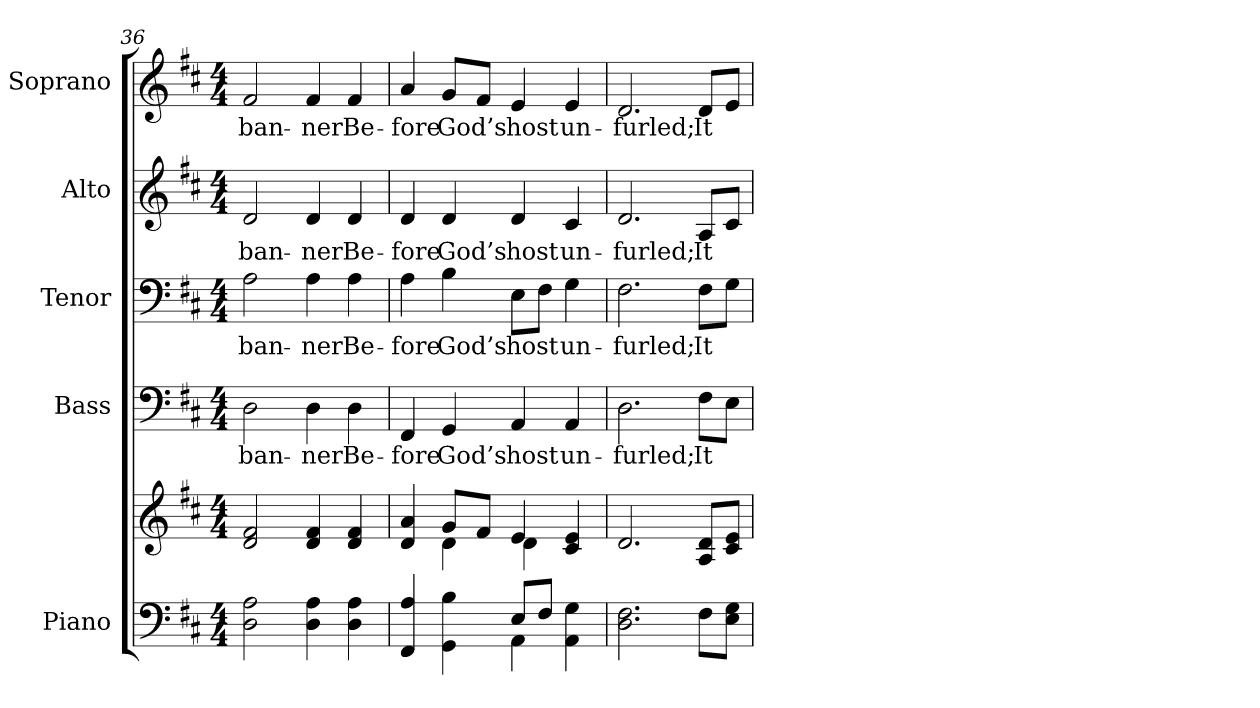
**kern	**kern	**kern	**text	**kern	**text	**kern	**text	**kern	**text
*part5	*part5	*part4	*part4	*part3	*part3	*part2	*part2	*part1	*part1
*staff6	*staff5	*staff4	*staff4	*staff3	*staff3	*staff2	*staff2	*staff1	*staff1
*I"Piano	*	*I"Bass	*	*I"Tenor	*	*I"Alto	*	*I"Soprano	*
*I'Pno.	*	*I'B.	*	*I'T.	*	*I'A.	*	*I'S.	*
*clefF4	*clefG2	*clefF4	*	*clefF4	*	*clefG2	*	*clefG2	*
*k[f#c#]	*k[f#c#]	*k[f#c#]	*	*k[f#c#]	*	*k[f#c#]	*	*k[f#c#]	*
*D:	*D:	*D:	*	*D:	*	*D:	*	*D:	*
*M4/4	*M4/4	*M4/4	*	*M4/4	*	*M4/4	*	*M4/4	*
=36	=36	=36	=36	=36	=36	=36	=36	=36	=36
!	!	!	!LO:LY:b:color=#000000	!	!	!	!	!	!
!	!	!	!	!	!LO:LY:b:color=#000000	!	!	!	!
!	!	!	!	!	!	!	!LO:LY:b:color=#000000	!	!
!	!	!	!	!	!	!	!	!	!LO:LY:b:color=#000000
2Di\ 2Ai	2di/ 2f#i	2Di\	ban-	2Ai\	ban-	2di/	ban-	2f#i/	ban-
!	!	!	!LO:LY:b:color=#000000	!	!	!	!	!	!
!	!	!	!	!	!LO:LY:b:color=#000000	!	!	!	!
!	!	!	!	!	!	!	!LO:LY:b:color=#000000	!	!
!	!	!	!	!	!	!	!	!	!LO:LY:b:color=#000000
4Di\ 4Ai	4di/ 4f#i	4Di\	-ner	4Ai\	-ner	4di/	-ner	4f#i/	-ner
!	!	!	!LO:LY:b:color=#000000	!	!	!	!	!	!
!	!	!	!	!	!LO:LY:b:color=#000000	!	!	!	!
!	!	!	!	!	!	!	!LO:LY:b:color=#000000	!	!
!	!	!	!	!	!	!	!	!	!LO:LY:b:color=#000000
4Di\ 4Ai	4di/ 4f#i	4Di\	Be-	4Ai\	Be-	4di/	Be-	4f#i/	Be-
!!LO:PB:g=z
=37	=37	=37	=37	=37	=37	=37	=37	=37	=37
*^	*^	*	*	*	*	*	*	*	*
!	!	!	!	!	!LO:LY:b:color=#000000	!	!	!	!	!	!
!	!	!	!	!	!	!	!LO:LY:b:color=#000000	!	!	!	!
!	!	!	!	!	!	!	!	!	!LO:LY:b:color=#000000	!	!
!	!	!	!	!	!	!	!	!	!	!	!LO:LY:b:color=#000000
4FF#i/ 4Ai	2ryy	4di/ 4ai	4ryy	4FF#i/	-fore	4Ai\	-fore	4di/	-fore	4ai/	-fore
!	!	!	!	!	!LO:LY:b:color=#000000	!	!	!	!	!	!
!	!	!	!	!	!	!	!LO:LY:b:color=#000000	!	!	!	!
!	!	!	!	!	!	!	!	!	!LO:LY:b:color=#000000	!	!
!	!	!	!	!	!	!	!	!	!	!	!LO:LY:b:color=#000000
4GGi\ 4Bi	.	8gi/L	4di\	4GGi/	God’s	4Bi\	God’s	4di/	God’s	8gi/L	God’s
.	.	8f#i/J	.	.	.	.	.	.	.	8f#i/J	.
!	!	!	!	!	!LO:LY:b:color=#000000	!	!	!	!	!	!
!	!	!	!	!	!	!	!LO:LY:b:color=#000000	!	!	!	!
!	!	!	!	!	!	!	!	!	!LO:LY:b:color=#000000	!	!
!	!	!	!	!	!	!	!	!	!	!	!LO:LY:b:color=#000000
8Ei/L	4AAi\	4ei/	4di\	4AAi/	host	8Ei\L	host	4di/	host	4ei/	host
8F#i/J	.	.	.	.	.	8F#i\J	.	.	.	.	.
!	!	!	!	!	!LO:LY:b:color=#000000	!	!	!	!	!	!
!	!	!	!	!	!	!	!LO:LY:b:color=#000000	!	!	!	!
!	!	!	!	!	!	!	!	!	!LO:LY:b:color=#000000	!	!
!	!	!	!	!	!	!	!	!	!	!	!LO:LY:b:color=#000000
4AAi\ 4Gi	4ryy	4c#i/ 4ei	4ryy	4AAi/	un-	4Gi\	un-	4c#i/	un-	4ei/	un-
*v	*v	*	*	*	*	*	*	*	*	*	*
*	*v	*v	*	*	*	*	*	*	*	*
=38	=38	=38	=38	=38	=38	=38	=38	=38	=38
*^	*^	*	*	*	*	*	*	*	*
!	!	!	!	!	!LO:LY:b:color=#000000	!	!	!	!	!	!
*v	*v	*	*	*	*	*	*	*	*	*	*
*	*v	*v	*	*	*	*	*	*	*	*
*^	*^	*	*	*	*	*	*	*	*
!	!	!	!	!	!	!	!LO:LY:b:color=#000000	!	!	!	!
*v	*v	*	*	*	*	*	*	*	*	*	*
*	*v	*v	*	*	*	*	*	*	*	*
*^	*^	*	*	*	*	*	*	*	*
!	!	!	!	!	!	!	!	!	!LO:LY:b:color=#000000	!	!
*v	*v	*	*	*	*	*	*	*	*	*	*
*	*v	*v	*	*	*	*	*	*	*	*
*^	*^	*	*	*	*	*	*	*	*
!	!	!	!	!	!	!	!	!	!	!	!LO:LY:b:color=#000000
*v	*v	*	*	*	*	*	*	*	*	*	*
*	*v	*v	*	*	*	*	*	*	*	*
2.Di\ 2.F#i	2.di/	2.Di\	-furled;	2.F#i\	-furled;	2.di/	-furled;	2.di/	-furled;
!	!	!	!LO:LY:b:color=#000000	!	!	!	!	!	!
!	!	!	!	!	!LO:LY:b:color=#000000	!	!	!	!
!	!	!	!	!	!	!	!LO:LY:b:color=#000000	!	!
!	!	!	!	!	!	!	!	!	!LO:LY:b:color=#000000
8F#i\L	8Ai/ 8diL	8F#i\L	It	8F#i\L	It	8Ai/L	It	8di/L	It
8Ei\ 8GiJ	8c#i/ 8eiJ	8Ei\J	.	8Gi\J	.	8c#i/J	.	8ei/J	.
=	=	=	=	=	=	=	=	=	=
*-	*-	*-	*-	*-	*-	*-	*-	*-	*-
